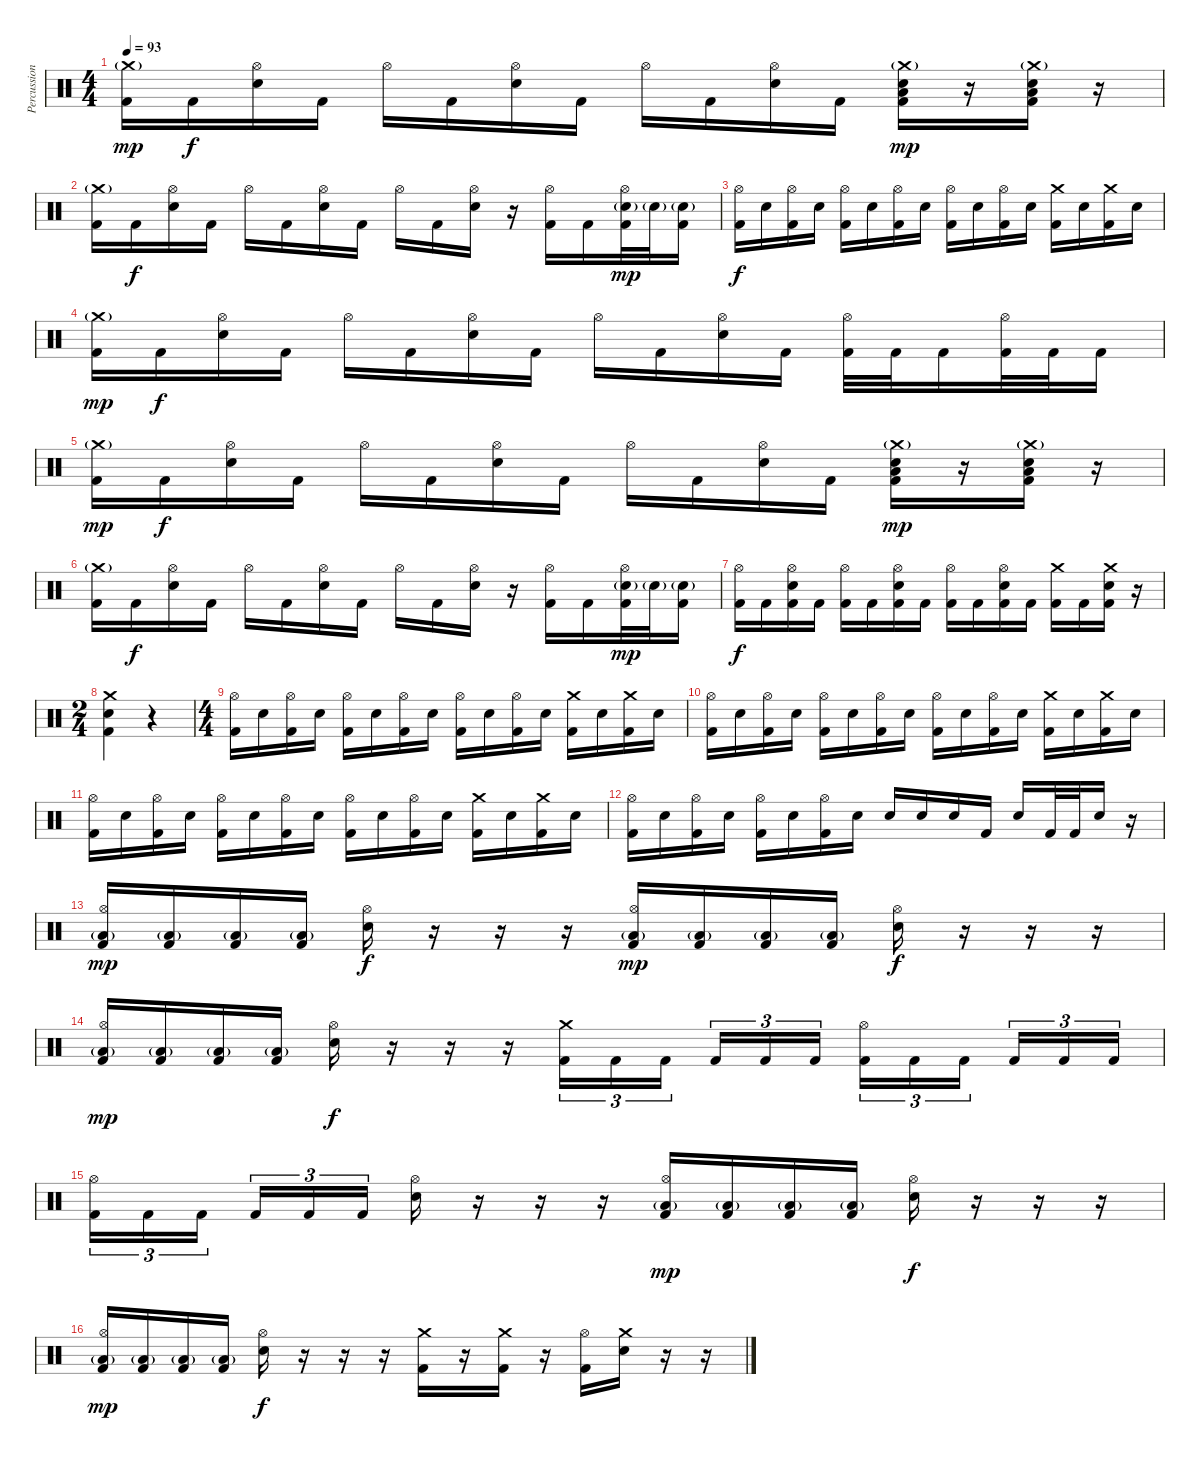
\track ("Percussion" "Percussion") {instrument percussion}
\staff {score}
\articulation defaults
\ts (4 4)
\tempo 93
\clef neutral
\ks c
("Crash medium (hit)"{g} "Kick (hit) 2").16{dy mp} "Kick (hit) 2".16{dy f} ("Hi-Hat (open)" "Electric Snare (hit)").16 "Kick (hit) 2".16 "Hi-Hat (open)".16 "Kick (hit) 2".16 ("Hi-Hat (open)" "Electric Snare (hit)").16 "Kick (hit) 2".16 "Hi-Hat (open)".16 "Kick (hit) 2".16 ("Hi-Hat (open)" "Electric Snare (hit)").16 "Kick (hit) 2".16 ("Crash medium (hit)"{g} "Low Floor Tom (hit)" "Electric Snare (hit)" "Kick (hit) 2").16{dy mp} r.16 ("Crash medium (hit)"{g} "Low Floor Tom (hit)" "Electric Snare (hit)" "Kick (hit) 2").16 r.16 |
("Crash medium (hit)"{g} "Kick (hit) 2").16 "Kick (hit) 2".16{dy f} ("Hi-Hat (open)" "Electric Snare (hit)").16 "Kick (hit) 2".16 "Hi-Hat (open)".16 "Kick (hit) 2".16 ("Hi-Hat (open)" "Electric Snare (hit)").16 "Kick (hit) 2".16 "Hi-Hat (open)".16 "Kick (hit) 2".16 ("Hi-Hat (open)" "Electric Snare (hit)").16 r.16 ("Hi-Hat (open)" "Kick (hit) 2").16 "Kick (hit) 2".16 ("Hi-Hat (open)" "Electric Snare (hit)"{g} "Kick (hit) 2").32{dy mp} "Electric Snare (hit)"{g}.32 ("Electric Snare (hit)"{g} "Kick (hit) 2").16 |
("Hi-Hat (open)" "Kick (hit) 2").16{dy f} "Electric Snare (hit)".16 ("Hi-Hat (open)" "Kick (hit) 2").16 "Electric Snare (hit)".16 ("Hi-Hat (open)" "Kick (hit) 2").16 "Electric Snare (hit)".16 ("Hi-Hat (open)" "Kick (hit) 2").16 "Electric Snare (hit)".16 ("Hi-Hat (open)" "Kick (hit) 2").16 "Electric Snare (hit)".16 ("Hi-Hat (open)" "Kick (hit) 2").16 "Electric Snare (hit)".16 ("Crash medium (hit)" "Kick (hit) 2").16 "Electric Snare (hit)".16 ("Crash medium (hit)" "Kick (hit) 2").16 "Electric Snare (hit)".16 |
("Crash medium (hit)"{g} "Kick (hit) 2").16{dy mp} "Kick (hit) 2".16{dy f} ("Hi-Hat (open)" "Electric Snare (hit)").16 "Kick (hit) 2".16 "Hi-Hat (open)".16 "Kick (hit) 2".16 ("Hi-Hat (open)" "Electric Snare (hit)").16 "Kick (hit) 2".16 "Hi-Hat (open)".16 "Kick (hit) 2".16 ("Hi-Hat (open)" "Electric Snare (hit)").16 "Kick (hit) 2".16 ("Hi-Hat (open)" "Kick (hit) 2").32 "Kick (hit) 2".32 "Kick (hit) 2".16 ("Hi-Hat (open)" "Kick (hit) 2").32 "Kick (hit) 2".32 "Kick (hit) 2".16 |
("Crash medium (hit)"{g} "Kick (hit) 2").16{dy mp} "Kick (hit) 2".16{dy f} ("Hi-Hat (open)" "Electric Snare (hit)").16 "Kick (hit) 2".16 "Hi-Hat (open)".16 "Kick (hit) 2".16 ("Hi-Hat (open)" "Electric Snare (hit)").16 "Kick (hit) 2".16 "Hi-Hat (open)".16 "Kick (hit) 2".16 ("Hi-Hat (open)" "Electric Snare (hit)").16 "Kick (hit) 2".16 ("Crash medium (hit)"{g} "Low Floor Tom (hit)" "Electric Snare (hit)" "Kick (hit) 2").16{dy mp} r.16 ("Crash medium (hit)"{g} "Low Floor Tom (hit)" "Electric Snare (hit)" "Kick (hit) 2").16 r.16 |
("Crash medium (hit)"{g} "Kick (hit) 2").16 "Kick (hit) 2".16{dy f} ("Hi-Hat (open)" "Electric Snare (hit)").16 "Kick (hit) 2".16 "Hi-Hat (open)".16 "Kick (hit) 2".16 ("Hi-Hat (open)" "Electric Snare (hit)").16 "Kick (hit) 2".16 "Hi-Hat (open)".16 "Kick (hit) 2".16 ("Hi-Hat (open)" "Electric Snare (hit)").16 r.16 ("Hi-Hat (open)" "Kick (hit) 2").16 "Kick (hit) 2".16 ("Hi-Hat (open)" "Electric Snare (hit)"{g} "Kick (hit) 2").32{dy mp} "Electric Snare (hit)"{g}.32 ("Electric Snare (hit)"{g} "Kick (hit) 2").16 |
("Hi-Hat (open)" "Kick (hit) 2").16{dy f} "Kick (hit) 2".16 ("Hi-Hat (open)" "Electric Snare (hit)" "Kick (hit) 2").16 "Kick (hit) 2".16 ("Hi-Hat (open)" "Kick (hit) 2").16 "Kick (hit) 2".16 ("Hi-Hat (open)" "Electric Snare (hit)" "Kick (hit) 2").16 "Kick (hit) 2".16 ("Hi-Hat (open)" "Kick (hit) 2").16 "Kick (hit) 2".16 ("Hi-Hat (open)" "Electric Snare (hit)" "Kick (hit) 2").16 "Kick (hit) 2".16 ("Crash medium (hit)" "Kick (hit) 2").16 "Kick (hit) 2".16 ("Crash medium (hit)" "Electric Snare (hit)" "Kick (hit) 2").16 r.16 |
\ts (2 4)
("Crash medium (hit)" "Electric Snare (hit)" "Kick (hit) 2").4 r.4 |
\ts (4 4)
("Hi-Hat (open)" "Kick (hit) 2").16 "Electric Snare (hit)".16 ("Hi-Hat (open)" "Kick (hit) 2").16 "Electric Snare (hit)".16 ("Hi-Hat (open)" "Kick (hit) 2").16 "Electric Snare (hit)".16 ("Hi-Hat (open)" "Kick (hit) 2").16 "Electric Snare (hit)".16 ("Hi-Hat (open)" "Kick (hit) 2").16 "Electric Snare (hit)".16 ("Hi-Hat (open)" "Kick (hit) 2").16 "Electric Snare (hit)".16 ("Crash medium (hit)" "Kick (hit) 2").16 "Electric Snare (hit)".16 ("Crash medium (hit)" "Kick (hit) 2").16 "Electric Snare (hit)".16 |
("Hi-Hat (open)" "Kick (hit) 2").16 "Electric Snare (hit)".16 ("Hi-Hat (open)" "Kick (hit) 2").16 "Electric Snare (hit)".16 ("Hi-Hat (open)" "Kick (hit) 2").16 "Electric Snare (hit)".16 ("Hi-Hat (open)" "Kick (hit) 2").16 "Electric Snare (hit)".16 ("Hi-Hat (open)" "Kick (hit) 2").16 "Electric Snare (hit)".16 ("Hi-Hat (open)" "Kick (hit) 2").16 "Electric Snare (hit)".16 ("Crash medium (hit)" "Kick (hit) 2").16 "Electric Snare (hit)".16 ("Crash medium (hit)" "Kick (hit) 2").16 "Electric Snare (hit)".16 |
("Hi-Hat (open)" "Kick (hit) 2").16 "Electric Snare (hit)".16 ("Hi-Hat (open)" "Kick (hit) 2").16 "Electric Snare (hit)".16 ("Hi-Hat (open)" "Kick (hit) 2").16 "Electric Snare (hit)".16 ("Hi-Hat (open)" "Kick (hit) 2").16 "Electric Snare (hit)".16 ("Hi-Hat (open)" "Kick (hit) 2").16 "Electric Snare (hit)".16 ("Hi-Hat (open)" "Kick (hit) 2").16 "Electric Snare (hit)".16 ("Crash medium (hit)" "Kick (hit) 2").16 "Electric Snare (hit)".16 ("Crash medium (hit)" "Kick (hit) 2").16 "Electric Snare (hit)".16 |
("Hi-Hat (open)" "Kick (hit) 2").16 "Electric Snare (hit)".16 ("Hi-Hat (open)" "Kick (hit) 2").16 "Electric Snare (hit)".16 ("Hi-Hat (open)" "Kick (hit) 2").16 "Electric Snare (hit)".16 ("Hi-Hat (open)" "Kick (hit) 2").16 "Electric Snare (hit)".16 "Electric Snare (hit)".16 "Electric Snare (hit)".16 "Electric Snare (hit)".16 "Kick (hit) 2".16 "Electric Snare (hit)".16 "Kick (hit) 2".32 "Kick (hit) 2".32 "Electric Snare (hit)".16 r.16 |
("Hi-Hat (open)" "Low Floor Tom (hit)"{g} "Kick (hit) 2").16{dy mp} ("Low Floor Tom (hit)"{g} "Kick (hit) 2").16 ("Low Floor Tom (hit)"{g} "Kick (hit) 2").16 ("Low Floor Tom (hit)"{g} "Kick (hit) 2").16 ("Hi-Hat (open)" "Electric Snare (hit)").16{dy f} r.16 r.16 r.16 ("Hi-Hat (open)" "Low Floor Tom (hit)"{g} "Kick (hit) 2").16{dy mp} ("Low Floor Tom (hit)"{g} "Kick (hit) 2").16 ("Low Floor Tom (hit)"{g} "Kick (hit) 2").16 ("Low Floor Tom (hit)"{g} "Kick (hit) 2").16 ("Hi-Hat (open)" "Electric Snare (hit)").16{dy f} r.16 r.16 r.16 |
("Hi-Hat (open)" "Low Floor Tom (hit)"{g} "Kick (hit) 2").16{dy mp} ("Low Floor Tom (hit)"{g} "Kick (hit) 2").16 ("Low Floor Tom (hit)"{g} "Kick (hit) 2").16 ("Low Floor Tom (hit)"{g} "Kick (hit) 2").16 ("Hi-Hat (open)" "Electric Snare (hit)").16{dy f} r.16 r.16 r.16 ("Crash medium (hit)" "Kick (hit) 2").16{tu (3 2)} "Kick (hit) 2".16{tu (3 2)} "Kick (hit) 2".16{tu (3 2) beam splitsecondary} "Kick (hit) 2".16{tu (3 2)} "Kick (hit) 2".16{tu (3 2)} "Kick (hit) 2".16{tu (3 2)} ("Hi-Hat (open)" "Kick (hit) 2").16{tu (3 2)} "Kick (hit) 2".16{tu (3 2)} "Kick (hit) 2".16{tu (3 2) beam splitsecondary} "Kick (hit) 2".16{tu (3 2)} "Kick (hit) 2".16{tu (3 2)} "Kick (hit) 2".16{tu (3 2)} |
("Hi-Hat (open)" "Kick (hit) 2").16{tu (3 2)} "Kick (hit) 2".16{tu (3 2)} "Kick (hit) 2".16{tu (3 2) beam splitsecondary} "Kick (hit) 2".16{tu (3 2)} "Kick (hit) 2".16{tu (3 2)} "Kick (hit) 2".16{tu (3 2)} ("Hi-Hat (open)" "Electric Snare (hit)").16 r.16 r.16 r.16 ("Hi-Hat (open)" "Low Floor Tom (hit)"{g} "Kick (hit) 2").16{dy mp} ("Low Floor Tom (hit)"{g} "Kick (hit) 2").16 ("Low Floor Tom (hit)"{g} "Kick (hit) 2").16 ("Low Floor Tom (hit)"{g} "Kick (hit) 2").16 ("Hi-Hat (open)" "Electric Snare (hit)").16{dy f} r.16 r.16 r.16 |
("Hi-Hat (open)" "Low Floor Tom (hit)"{g} "Kick (hit) 2").16{dy mp} ("Low Floor Tom (hit)"{g} "Kick (hit) 2").16 ("Low Floor Tom (hit)"{g} "Kick (hit) 2").16 ("Low Floor Tom (hit)"{g} "Kick (hit) 2").16 ("Hi-Hat (open)" "Electric Snare (hit)").16{dy f} r.16 r.16 r.16 ("Crash medium (hit)" "Kick (hit) 2").16 r.16 ("Crash medium (hit)" "Kick (hit) 2").16 r.16 ("Hi-Hat (open)" "Kick (hit) 2").16 ("Crash medium (hit)" "Electric Snare (hit)").16 r.16 r.16
